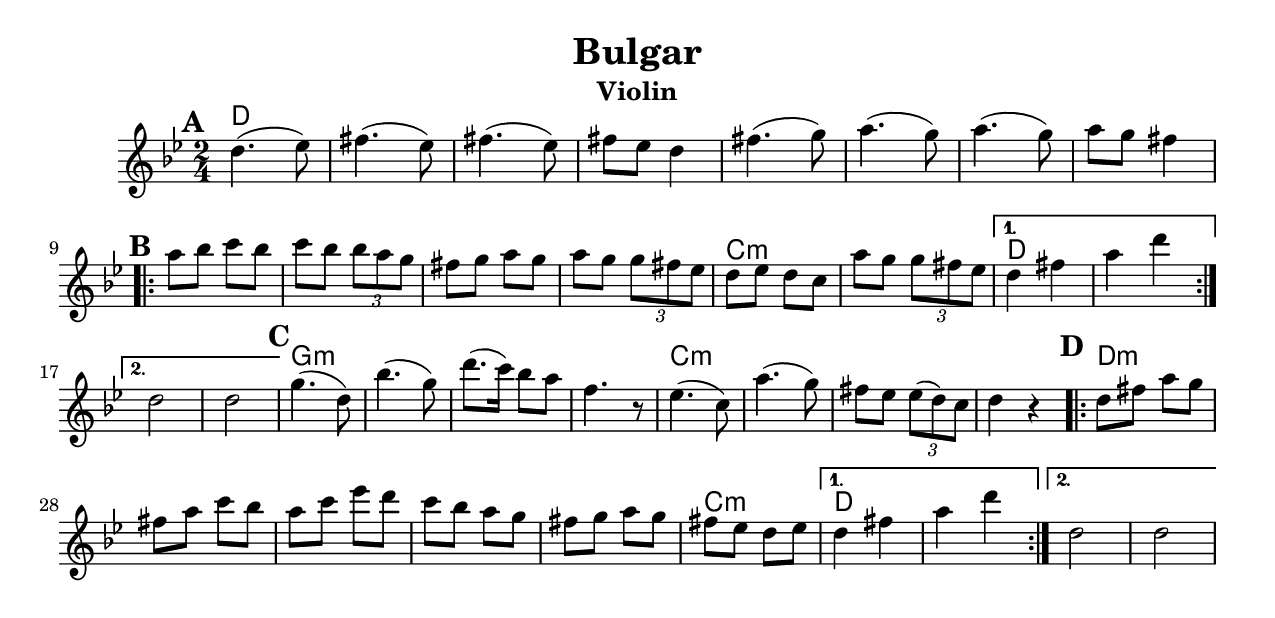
\version "2.18.0"
\include "english.ly"
\paper{
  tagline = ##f
  print-all-headers = ##t
  #(set-paper-size "letter")
}
date = #(strftime "%d-%m-%Y" (localtime (current-time)))

%\markup{ \italic{ " Updated " \date  }  }

%\markup{ Got something to say? }

global = {
  \clef treble
  \key g \minor
  \time 2/4
  \set Score.markFormatter = #format-mark-box-alphabet
}

%#################################### Melody ########################
melody = \relative c'' {
  \global
  %\partial 16*3 a16 d f   %lead in notes


  \mark \default
  d4. (ef8)
  fs4. (ef8)
  fs4. (ef8)
  fs8ef d4

  fs4.(g8)
  a4.(g8)
  a4.(g8)
  a8 g fs4|
  \break

  \repeat volta 2{
    \mark \default
    a8 bf c bf
    c8 bf \tuplet 3/2{bf a g}
    fs8 g a g
    a8 g \tuplet 3/2{g fs ef}

    d8 ef d c
    a'8 g \tuplet 3/2{g fs ef}
  }
  \alternative {
    {
      d4 fs
      a4 d
    }
    {
      d,2
      d2
    }
  }
  \mark \default
  g4.(d8)
  bf'4. (g8)
  d'8.(c16) bf8 a|
  f4. r8

  ef4.(c8)
  a'4.(g8)
  fs8 ef \tuplet 3/2 {ef(d) c}
  d4 r
  \repeat volta 2{
    \mark \default
    d8 fs a g
    fs8 a c bf
    a8 c ef d
    c8 bf a g
    fs8 g a g
    fs8 ef d ef
  }
  \alternative {
    {
      d4 fs
      a4 d
    }
    {
      d,2
      d2
    }
  }
}
%################################# Lyrics #####################
%\addlyrics{  }
%################################# Chords #######################
harmonies = \chordmode {
  d2*12
  c2*2:m
  d2*4
  g2*4:m
  c2*4:m
  d2*5:m
  c2:m
  d2*2
}

\score {
  <<
    \new ChordNames {
      \set chordChanges = ##f
      \harmonies
    }
    \new Staff
    \melody
  >>
  \header{
    title= "Bulgar"
    subtitle=""
    composer= ""
    instrument = "Violin"
    arranger= ""
  }
  \layout{indent = 1.0\cm}
  \midi {
    \tempo 4 = 120

    % \midi { }
  }
}
%{
% more verses:
\markup{}
\markup {
  \fill-line {
    \hspace #0.1 % distance from left margin
    \column {
      \line { "1."
	\column {
	  ""
	}
      }
      \hspace #0.2 % vertical distance between verses
      \line { "2."
	\column {
	 ""
	}
      }
    }
    \hspace #0.1  % horiz. distance between columns
    \column {
      \line { "3."
	\column {
	  ""
	}
      }
      \hspace #0.2 % distance between verses
      \line { "4."
	\column {
	 ""
	}
      }
    }
    \hspace #0.1 % distance to right margin
  }
}

%}
